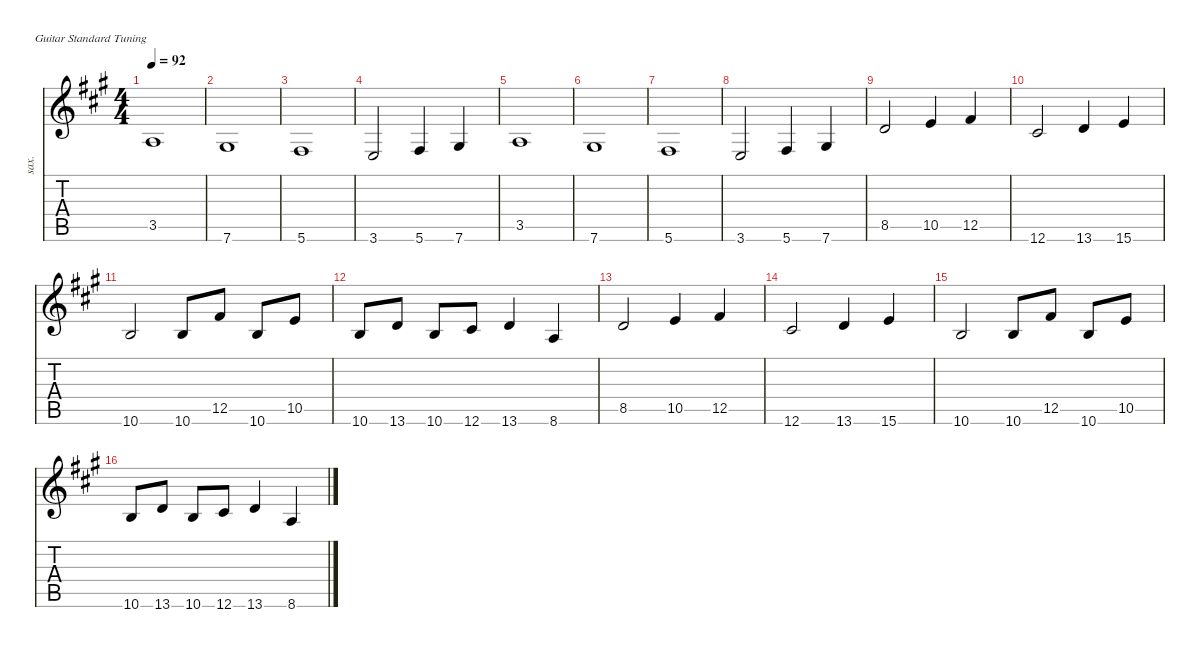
\defaultSystemsLayout 4
\hideDynamics
\bracketExtendMode nobrackets
\otherSystemsTrackNameOrientation horizontal
\track ("wind" "sax.") {instrument altosax}
\staff {score tabs}
\tuning (E4 B3 G3 D3 A2 E2)
\displaytranspose 9
\ts (4 4)
\tempo 92
\clef g2
\ks a
3.5{acc forcenatural}.1{dy f beam Up} |
7.6{acc #}.1{beam Up} |
5.6{acc #}.1{beam Up} |
3.6{acc forcenatural}.2{beam Up} 5.6{acc #}.4{beam Up} 7.6{acc #}.4{beam Up} |
3.5{acc forcenatural}.1{beam Up} |
7.6{acc #}.1{beam Up} |
5.6{acc #}.1{beam Up} |
3.6{acc forcenatural}.2{beam Up} 5.6{acc #}.4{beam Up} 7.6{acc #}.4{beam Up} |
8.5{acc forcenatural}.2{beam Up} 10.5{acc forcenatural}.4{beam Up} 12.5{acc #}.4{beam Up} |
12.6{acc #}.2{beam Up} 13.6{acc forcenatural}.4{beam Up} 15.6{acc forcenatural}.4{beam Up} |
10.6{acc forcenatural}.2{beam Up} 10.6{acc forcenatural}.8{beam Up} 12.5{acc #}.8{beam Up} 10.6{acc forcenatural}.8{beam Up} 10.5{acc forcenatural}.8{beam Up} |
10.6{acc forcenatural}.8{beam Up} 13.6{acc forcenatural}.8{beam Up} 10.6{acc forcenatural}.8{beam Up} 12.6{acc #}.8{beam Up} 13.6{acc forcenatural}.4{beam Up} 8.6{acc forcenatural}.4{beam Up} |
8.5{acc forcenatural}.2{beam Up} 10.5{acc forcenatural}.4{beam Up} 12.5{acc #}.4{beam Up} |
12.6{acc #}.2{beam Up} 13.6{acc forcenatural}.4{beam Up} 15.6{acc forcenatural}.4{beam Up} |
10.6{acc forcenatural}.2{beam Up} 10.6{acc forcenatural}.8{beam Up} 12.5{acc #}.8{beam Up} 10.6{acc forcenatural}.8{beam Up} 10.5{acc forcenatural}.8{beam Up} |
10.6{acc forcenatural}.8{beam Up} 13.6{acc forcenatural}.8{beam Up} 10.6{acc forcenatural}.8{beam Up} 12.6{acc #}.8{beam Up} 13.6{acc forcenatural}.4{beam Up} 8.6{acc forcenatural}.4{beam Up}
